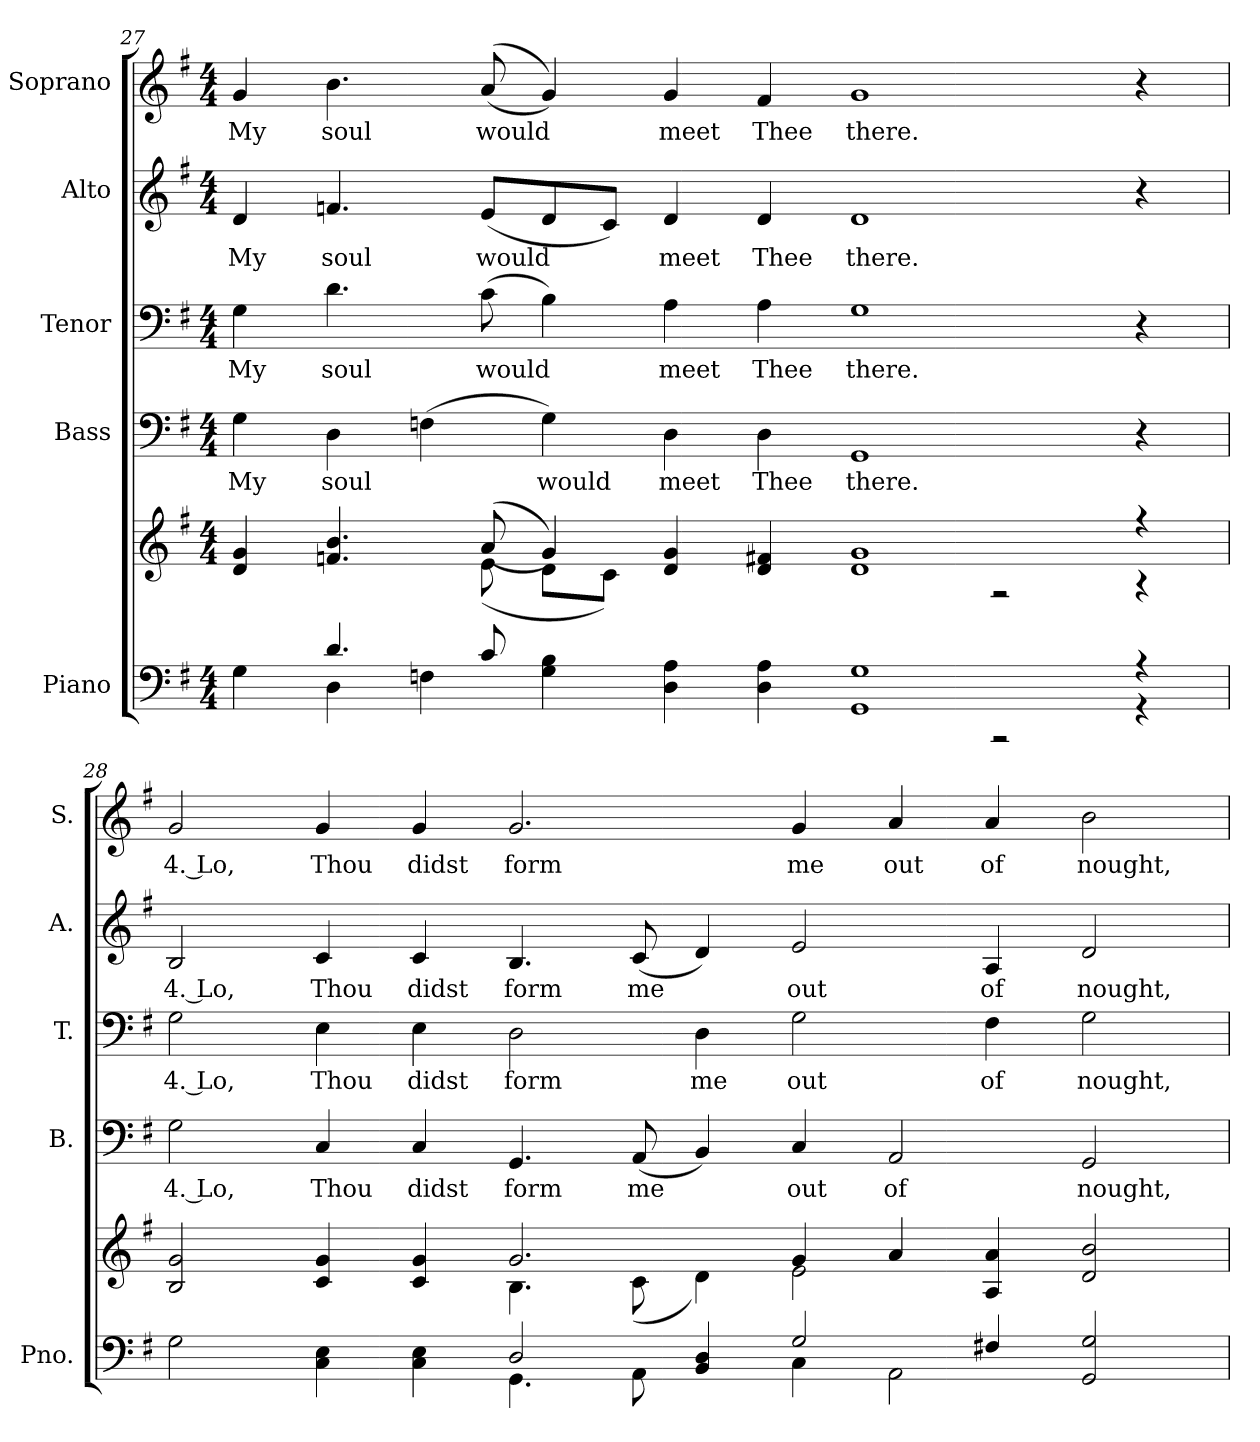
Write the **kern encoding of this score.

**kern	**kern	**kern	**text	**kern	**text	**kern	**text	**kern	**text
*part5	*part5	*part4	*part4	*part3	*part3	*part2	*part2	*part1	*part1
*staff6	*staff5	*staff4	*staff4	*staff3	*staff3	*staff2	*staff2	*staff1	*staff1
*I"Piano	*	*I"Bass	*	*I"Tenor	*	*I"Alto	*	*I"Soprano	*
*I'Pno.	*	*I'B.	*	*I'T.	*	*I'A.	*	*I'S.	*
!!LO:PB:g=z
*clefF4	*clefG2	*clefF4	*	*clefF4	*	*clefG2	*	*clefG2	*
*k[f#]	*k[f#]	*k[f#]	*	*k[f#]	*	*k[f#]	*	*k[f#]	*
*G:	*G:	*G:	*	*G:	*	*G:	*	*G:	*
*M4/4	*M4/4	*M4/4	*	*M4/4	*	*M4/4	*	*M4/4	*
=27	=27	=27	=27	=27	=27	=27	=27	=27	=27
*^	*^	*	*	*	*	*	*	*	*
!	!	!	!	!	!LO:LY:b:color=#000000	!	!	!	!	!	!
!	!	!	!	!	!	!	!LO:LY:b:color=#000000	!	!	!	!
!	!	!	!	!	!	!	!	!	!LO:LY:b:color=#000000	!	!
!	!	!	!	!	!	!	!	!	!	!	!LO:LY:b:color=#000000
4Gi\	4ryy	4di/ 4gi	2ryy	4Gi\	My	4Gi\	My	4di/	My	4gi/	My
!	!	!	!	!	!LO:LY:b:color=#000000	!	!	!	!	!	!
!	!	!	!	!	!	!	!LO:LY:b:color=#000000	!	!	!	!
!	!	!	!	!	!	!	!	!	!LO:LY:b:color=#000000	!	!
!	!	!	!	!	!	!	!	!	!	!	!LO:LY:b:color=#000000
4.di/	4Di\	4.fni/ 4.bi	.	4Di\	soul	4.di\	soul	4.fni/	soul	4.bi\	soul
.	4Fni\	.	8ryy	(4Fni\	.	.	.	.	.	.	.
!	!	!	!	!	!	!	!LO:LY:b:color=#000000	!	!	!	!
!	!	!	!	!	!	!	!	!	!LO:LY:b:color=#000000	!	!
!	!	!	!	!	!	!	!	!	!	!	!LO:LY:b:color=#000000
8ci/	.	((8ai/	(8ei\	.	.	(8ci\	would	(8ei/L	would	((8ai/	would
!	!	!	!	!	!LO:LY:b:color=#000000	!	!	!	!	!	!
4Gi\ 4Bi	4ryy	4gi/))	8di\L	4Gi\)	would	4Bi\)	.	8di/	.	4gi/))	.
.	.	.	8ci\J)	.	.	.	.	8ci/J)	.	.	.
!	!	!	!	!	!LO:LY:b:color=#000000	!	!	!	!	!	!
!	!	!	!	!	!	!	!LO:LY:b:color=#000000	!	!	!	!
!	!	!	!	!	!	!	!	!	!LO:LY:b:color=#000000	!	!
!	!	!	!	!	!	!	!	!	!	!	!LO:LY:b:color=#000000
4Di\ 4Ai	1ryy	4di/ 4gi	1ryy	4Di\	meet	4Ai\	meet	4di/	meet	4gi/	meet
!	!	!	!	!	!LO:LY:b:color=#000000	!	!	!	!	!	!
!	!	!	!	!	!	!	!LO:LY:b:color=#000000	!	!	!	!
!	!	!	!	!	!	!	!	!	!LO:LY:b:color=#000000	!	!
!	!	!	!	!	!	!	!	!	!	!	!LO:LY:b:color=#000000
4Di\ 4Ai	.	4di/ 4f#Xi	.	4Di\	Thee	4Ai\	Thee	4di/	Thee	4f#i/	Thee
!	!	!	!	!	!LO:LY:b:color=#000000	!	!	!	!	!	!
!	!	!	!	!	!	!	!LO:LY:b:color=#000000	!	!	!	!
!	!	!	!	!	!	!	!	!	!LO:LY:b:color=#000000	!	!
!	!	!	!	!	!	!	!	!	!	!	!LO:LY:b:color=#000000
1GGi 1Gi	.	1di 1gi	.	1GGi	there.	1Gi	there.	1di	there.	1gi	there.
.	2r	.	2r	.	.	.	.	.	.	.	.
4r	4r	4r	4r	4r	.	4r	.	4r	.	4r	.
!!LO:PB:g=z
=28	=28	=28	=28	=28	=28	=28	=28	=28	=28	=28	=28
!	!	!	!	!	!LO:LY:b:color=#000000	!	!	!	!	!	!
!	!	!	!	!	!	!	!LO:LY:b:color=#000000	!	!	!	!
!	!	!	!	!	!	!	!	!	!LO:LY:b:color=#000000	!	!
!	!	!	!	!	!	!	!	!	!	!	!LO:LY:b:color=#000000
2Gi\	1ryy	2Bi/ 2gi	1ryy	2Gi\	4. Lo,	2Gi\	4. Lo,	2Bi/	4. Lo,	2gi/	4. Lo,
!	!	!	!	!	!LO:LY:b:color=#000000	!	!	!	!	!	!
!	!	!	!	!	!	!	!LO:LY:b:color=#000000	!	!	!	!
!	!	!	!	!	!	!	!	!	!LO:LY:b:color=#000000	!	!
!	!	!	!	!	!	!	!	!	!	!	!LO:LY:b:color=#000000
4Ci\ 4Ei	.	4ci/ 4gi	.	4Ci/	Thou	4Ei\	Thou	4ci/	Thou	4gi/	Thou
!	!	!	!	!	!LO:LY:b:color=#000000	!	!	!	!	!	!
!	!	!	!	!	!	!	!LO:LY:b:color=#000000	!	!	!	!
!	!	!	!	!	!	!	!	!	!LO:LY:b:color=#000000	!	!
!	!	!	!	!	!	!	!	!	!	!	!LO:LY:b:color=#000000
4Ci\ 4Ei	.	4ci/ 4gi	.	4Ci/	didst	4Ei\	didst	4ci/	didst	4gi/	didst
!	!	!	!	!	!LO:LY:b:color=#000000	!	!	!	!	!	!
!	!	!	!	!	!	!	!LO:LY:b:color=#000000	!	!	!	!
!	!	!	!	!	!	!	!	!	!LO:LY:b:color=#000000	!	!
!	!	!	!	!	!	!	!	!	!	!	!LO:LY:b:color=#000000
2Di/	4.GGi\	2.gi/	4.Bi\	4.GGi/	form	2Di\	form	4.Bi/	form	2.gi/	form
!	!	!	!	!	!LO:LY:b:color=#000000	!	!	!	!	!	!
!	!	!	!	!	!	!	!	!	!LO:LY:b:color=#000000	!	!
.	8AAi\	.	(8ci\	(8AAi/	me	.	.	(8ci/	me	.	.
!	!	!	!	!	!	!	!LO:LY:b:color=#000000	!	!	!	!
4BBi/ 4Di	4ryy	.	4di\)	4BBi/)	.	4Di\	me	4di/)	.	.	.
!	!	!	!	!	!LO:LY:b:color=#000000	!	!	!	!	!	!
!	!	!	!	!	!	!	!LO:LY:b:color=#000000	!	!	!	!
!	!	!	!	!	!	!	!	!	!LO:LY:b:color=#000000	!	!
!	!	!	!	!	!	!	!	!	!	!	!LO:LY:b:color=#000000
2Gi/	4Ci\	4gi/	2ei\	4Ci/	out	2Gi\	out	2ei/	out	4gi/	me
!	!	!	!	!	!LO:LY:b:color=#000000	!	!	!	!	!	!
!	!	!	!	!	!	!	!	!	!	!	!LO:LY:b:color=#000000
.	2AAi\	4ai/	.	2AAi/	of	.	.	.	.	4ai/	out
!	!	!	!	!	!	!	!LO:LY:b:color=#000000	!	!	!	!
!	!	!	!	!	!	!	!	!	!LO:LY:b:color=#000000	!	!
!	!	!	!	!	!	!	!	!	!	!	!LO:LY:b:color=#000000
4F#Xi/	.	4Ai/ 4ai	4ryy	.	.	4F#i\	of	4Ai/	of	4ai/	of
!	!	!	!	!	!LO:LY:b:color=#000000	!	!	!	!	!	!
!	!	!	!	!	!	!	!LO:LY:b:color=#000000	!	!	!	!
!	!	!	!	!	!	!	!	!	!LO:LY:b:color=#000000	!	!
!	!	!	!	!	!	!	!	!	!	!	!LO:LY:b:color=#000000
2GGi/ 2Gi	2ryy	2di/ 2bi	2ryy	2GGi/	nought,	2Gi\	nought,	2di/	nought,	2bi\	nought,
*v	*v	*	*	*	*	*	*	*	*	*	*
*	*v	*v	*	*	*	*	*	*	*	*
=	=	=	=	=	=	=	=	=	=
*-	*-	*-	*-	*-	*-	*-	*-	*-	*-
